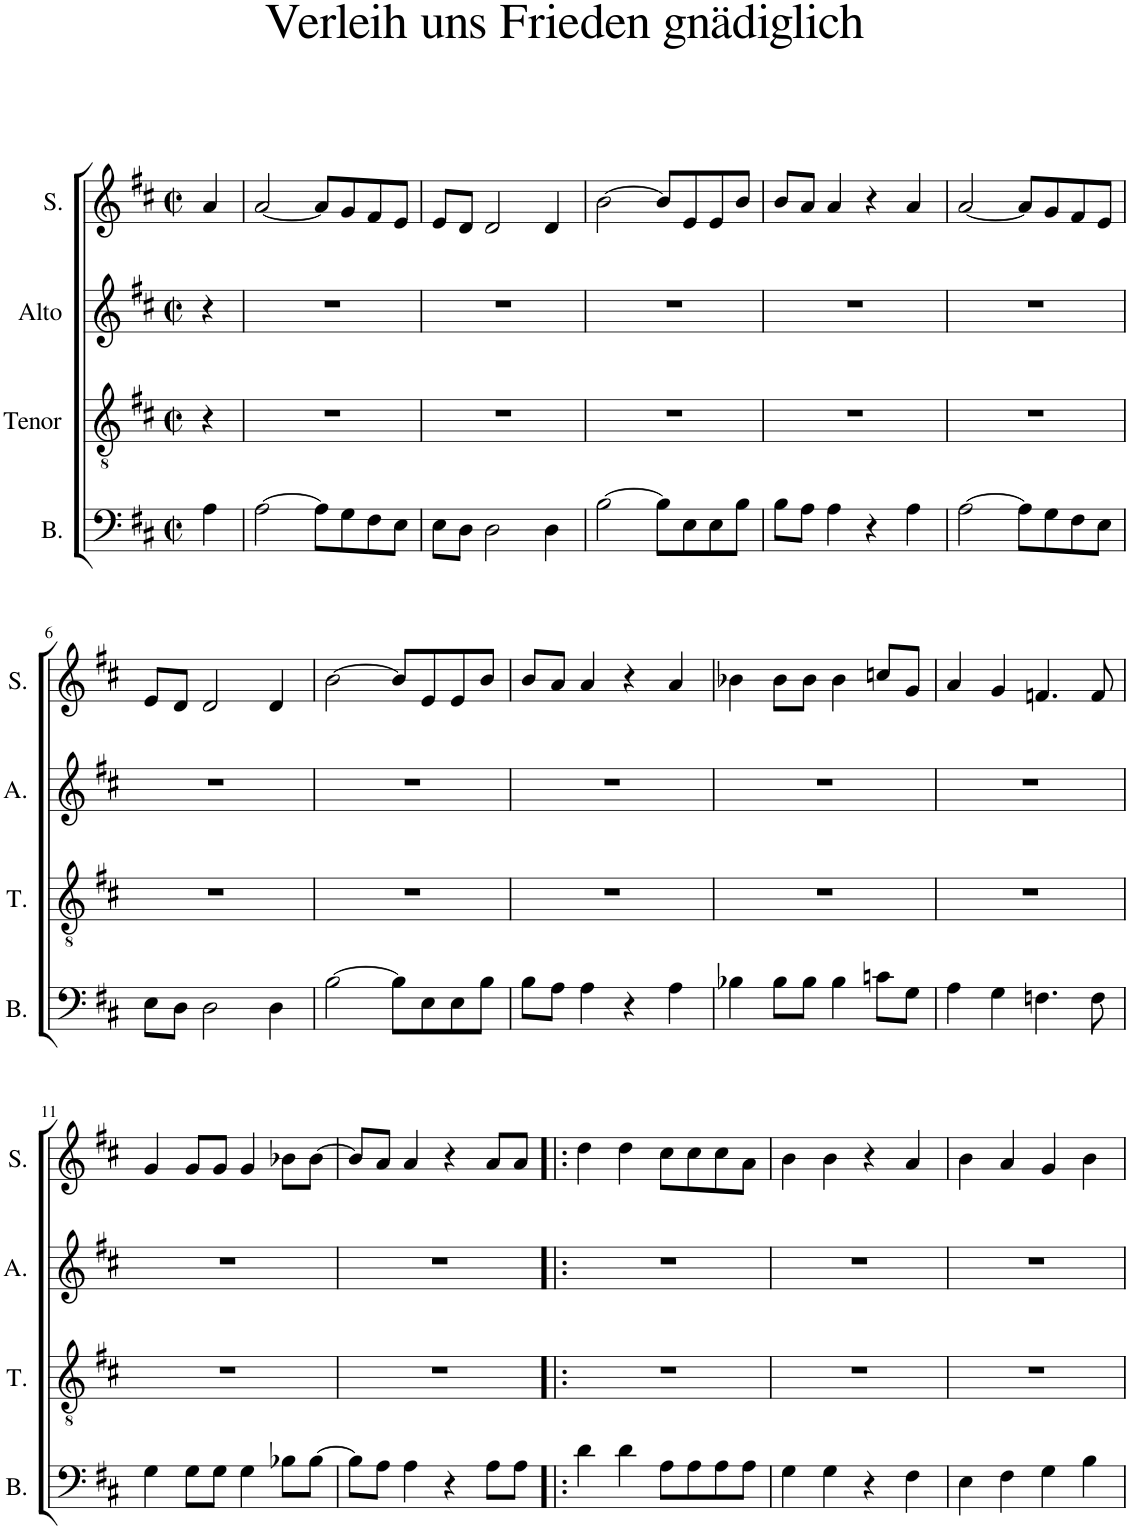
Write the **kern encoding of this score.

**kern	**kern	**kern	**kern
*part4	*part3	*part2	*part1
*staff4	*staff3	*staff2	*staff1
*I"B.	*I"Tenor	*I"Alto	*I"S.
*I'B.	*I'T.	*I'A.	*I'S.
*clefF4	*clefGv2	*clefG2	*clefG2
*k[f#c#]	*k[f#c#]	*k[f#c#]	*k[f#c#]
*M2/2	*M2/2	*M2/2	*M2/2
*met(c|)	*met(c|)	*met(c|)	*met(c|)
=	=	=	=
4A\	4r	4r	4a/
=1	=1	=1	=1
[2A\	1r	1r	[2a/
8A\L]	.	.	8a/L]
8G\	.	.	8g/
8F#\	.	.	8f#/
8E\J	.	.	8e/J
=2	=2	=2	=2
8E\L	1r	1r	8e/L
8D\J	.	.	8d/J
2D\	.	.	2d/
4D\	.	.	4d/
=3	=3	=3	=3
[2B\	1r	1r	[2b\
8B\L]	.	.	8b/L]
8E\	.	.	8e/
8E\	.	.	8e/
8B\J	.	.	8b/J
=4	=4	=4	=4
8B\L	1r	1r	8b/L
8A\J	.	.	8a/J
4A\	.	.	4a/
4r	.	.	4r
4A\	.	.	4a/
=5	=5	=5	=5
[2A\	1r	1r	[2a/
8A\L]	.	.	8a/L]
8G\	.	.	8g/
8F#\	.	.	8f#/
8E\J	.	.	8e/J
!!LO:LB:g=z
=6	=6	=6	=6
8E\L	1r	1r	8e/L
8D\J	.	.	8d/J
2D\	.	.	2d/
4D\	.	.	4d/
=7	=7	=7	=7
[2B\	1r	1r	[2b\
8B\L]	.	.	8b/L]
8E\	.	.	8e/
8E\	.	.	8e/
8B\J	.	.	8b/J
=8	=8	=8	=8
8B\L	1r	1r	8b/L
8A\J	.	.	8a/J
4A\	.	.	4a/
4r	.	.	4r
4A\	.	.	4a/
=9	=9	=9	=9
4B-X\	1r	1r	4b-X\
8B-\L	.	.	8b-\L
8B-\J	.	.	8b-\J
4B-\	.	.	4b-\
8cn\L	.	.	8ccn/L
8G\J	.	.	8g/J
=10	=10	=10	=10
4A\	1r	1r	4a/
4G\	.	.	4g/
4.Fn\	.	.	4.fn/
8F\	.	.	8f/
!!LO:LB:g=z
=11	=11	=11	=11
4G\	1r	1r	4g/
8G\L	.	.	8g/L
8G\J	.	.	8g/J
4G\	.	.	4g/
8B-X\L	.	.	8b-X\L
[8B-\J	.	.	[8b-\J
=12	=12	=12	=12
8B-\L]	1r	1r	8b-/L]
8A\J	.	.	8a/J
4A\	.	.	4a/
4r	.	.	4r
8A\L	.	.	8a/L
8A\J	.	.	8a/J
=13!|:	=13!|:	=13!|:	=13!|:
4d\	1r	1r	4dd\
4d\	.	.	4dd\
8A\L	.	.	8cc#\L
8A\	.	.	8cc#\
8A\	.	.	8cc#\
8A\J	.	.	8a\J
=14	=14	=14	=14
4G\	1r	1r	4b\
4G\	.	.	4b\
4r	.	.	4r
4F#\	.	.	4a/
=15	=15	=15	=15
4E\	1r	1r	4b\
4F#\	.	.	4a/
4G\	.	.	4g/
4B\	.	.	4b\
=	=	=	=
*-	*-	*-	*-
